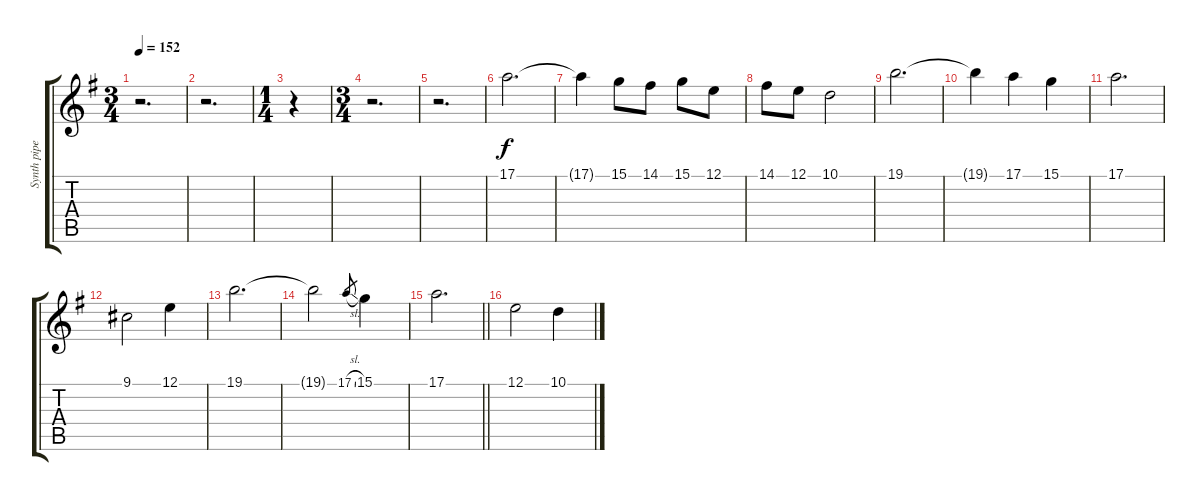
\track ("Synth pipe" "Synth pipe") {instrument sopranosax}
\staff {score tabs}
\tuning (E4 B3 G3 D3 A2 E2) {hide}
\ts (3 4)
\tempo 152
\clef g2
\ks g
r.2{d dy f} |
r.2{d} |
\ts (1 4)
r.4 |
\ts (3 4)
r.2{d} |
r.2{d} |
17.1.2{d} |
17.1{t}.4 15.1.8 14.1.8 15.1.8 12.1.8 |
14.1.8 12.1.8 10.1.2 |
19.1.2{d} |
19.1{t}.4 17.1.4 15.1.4 |
17.1.2{d} |
9.1.2 12.1.4 |
19.1.2{d} |
19.1{t}.2 17.1{sl}.8{gr} 15.1.4 |
\barLineRight lightlight
17.1.2{d} |
12.1.2 10.1.4
